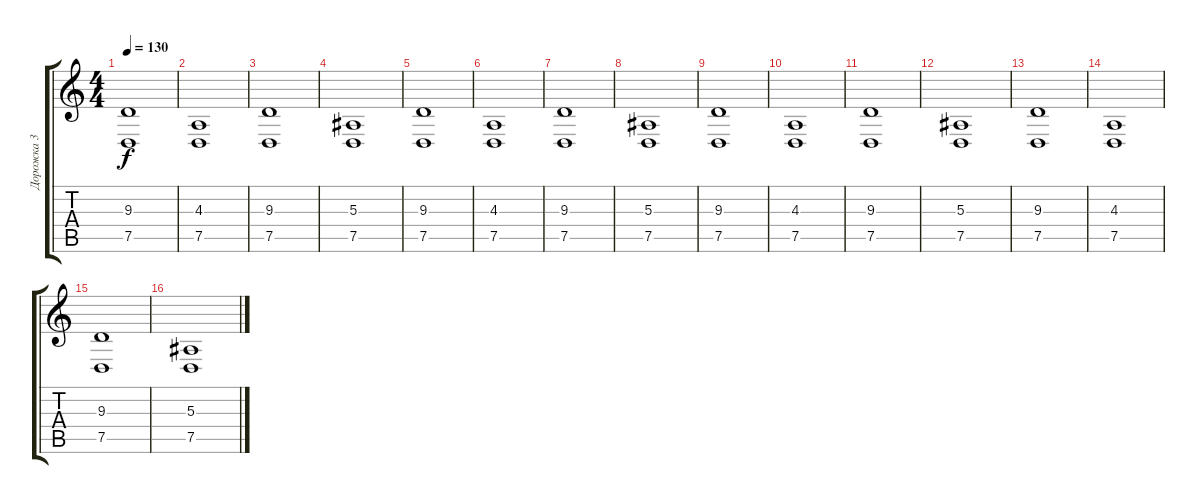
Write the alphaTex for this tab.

\track ("Дорожка 3" "Дорожка 3") {instrument synthstrings2}
\staff {score tabs}
\tuning (D4 A3 F3 C3 G2 D2) {hide}
\ts (4 4)
\tempo 130
\clef g2
\ks c
(9.3 7.5).1{dy f} |
(4.3 7.5).1 |
(9.3 7.5).1 |
(5.3 7.5).1 |
(9.3 7.5).1 |
(4.3 7.5).1 |
(9.3 7.5).1 |
(5.3 7.5).1 |
(9.3 7.5).1 |
(4.3 7.5).1 |
(9.3 7.5).1 |
(5.3 7.5).1 |
(9.3 7.5).1 |
(4.3 7.5).1 |
(9.3 7.5).1 |
(5.3 7.5).1
